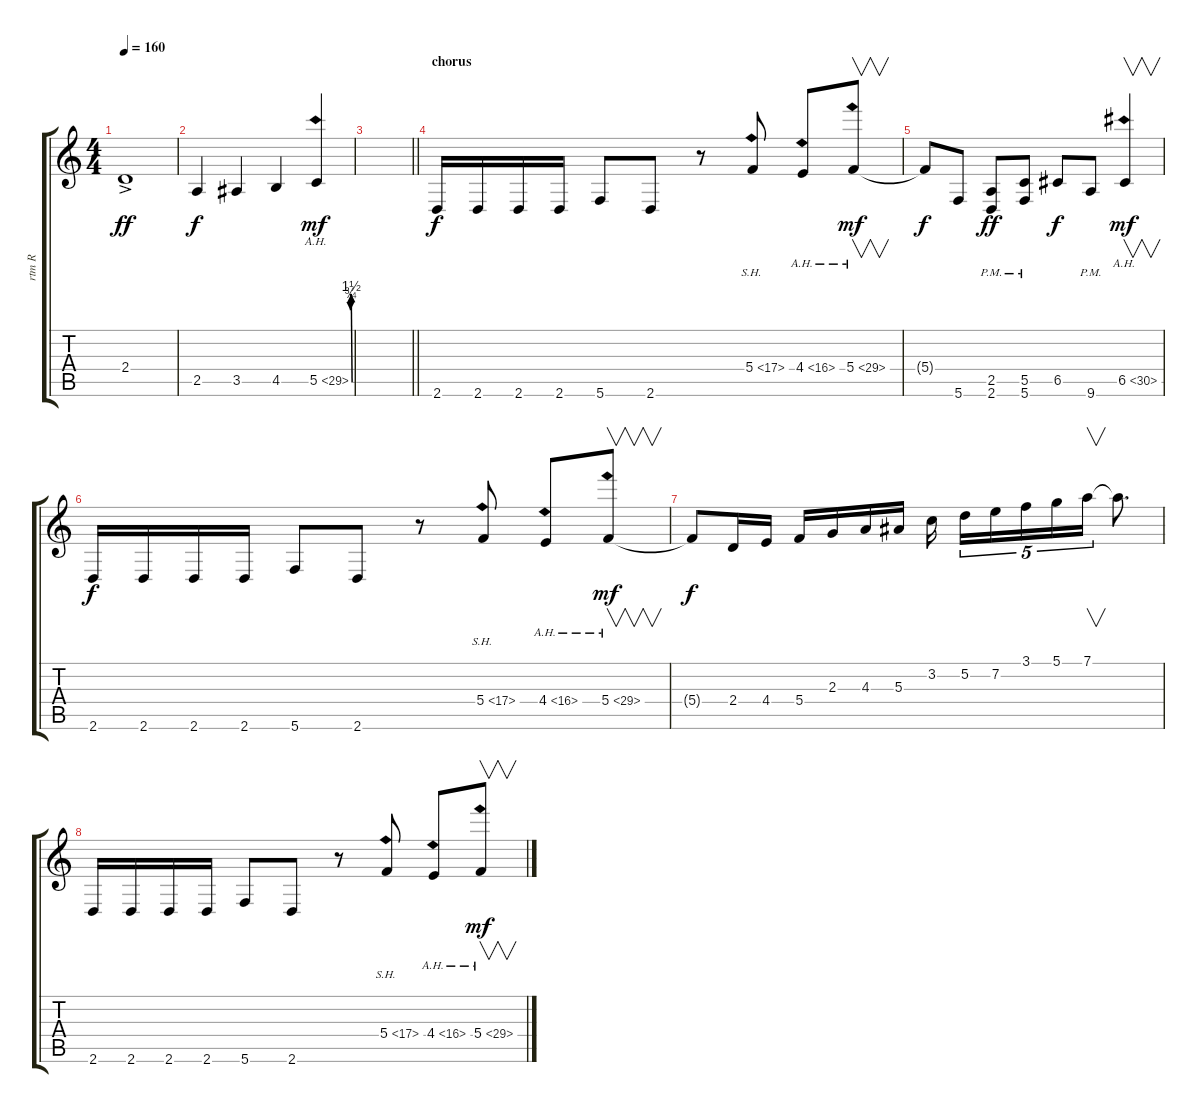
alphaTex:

\track ("rtm R" "rtm R") {instrument distortionguitar}
\staff {score tabs}
\tuning (D4 A3 F3 C3 G2 C2) {hide}
\ts (4 4)
\tempo 160
\clef g2
\ks c
2.4{ac}.1{dy ff} |
2.5.4{dy f} 3.5.4 4.5.4 5.5{be (custom 0 0 29 0 45 6 55 6 60 3) ah 24}.4{dy mf} |
\barLineRight lightlight
|
\section ("" "chorus")
2.6.16{dy f} 2.6.16 2.6.16 2.6.16 5.6.8 2.6.8 r.8 5.4{sh 12}.8 4.4{ah 12}.8 5.4{ah 24}.8{v dy mf} |
5.4{t}.8{dy f} 5.6.8 (2.5{pm} 2.6{pm}).8{dy ff} (5.5{pm} 5.6{pm}).8 6.5.8{dy f} 9.6{pm}.8 6.5{ah 24}.4{v dy mf} |
2.6.16{dy f} 2.6.16 2.6.16 2.6.16 5.6.8 2.6.8 r.8 5.4{sh 12}.8 4.4{ah 12}.8 5.4{ah 24}.8{v dy mf} |
5.4{t}.8{dy f} 2.4.16 4.4.16 5.4.16 2.3.16 4.3.16 5.3.16 3.2.16{beam splitsecondary} 5.2.16{tu (5 4)} 7.2.16{tu (5 4)} 3.1.16{tu (5 4)} 5.1.16{tu (5 4)} 7.1.16{v tu (5 4)} 7.1{t}.8{d} |
2.6.16 2.6.16 2.6.16 2.6.16 5.6.8 2.6.8 r.8 5.4{sh 12}.8 4.4{ah 12}.8 5.4{ah 24}.8{v dy mf}
